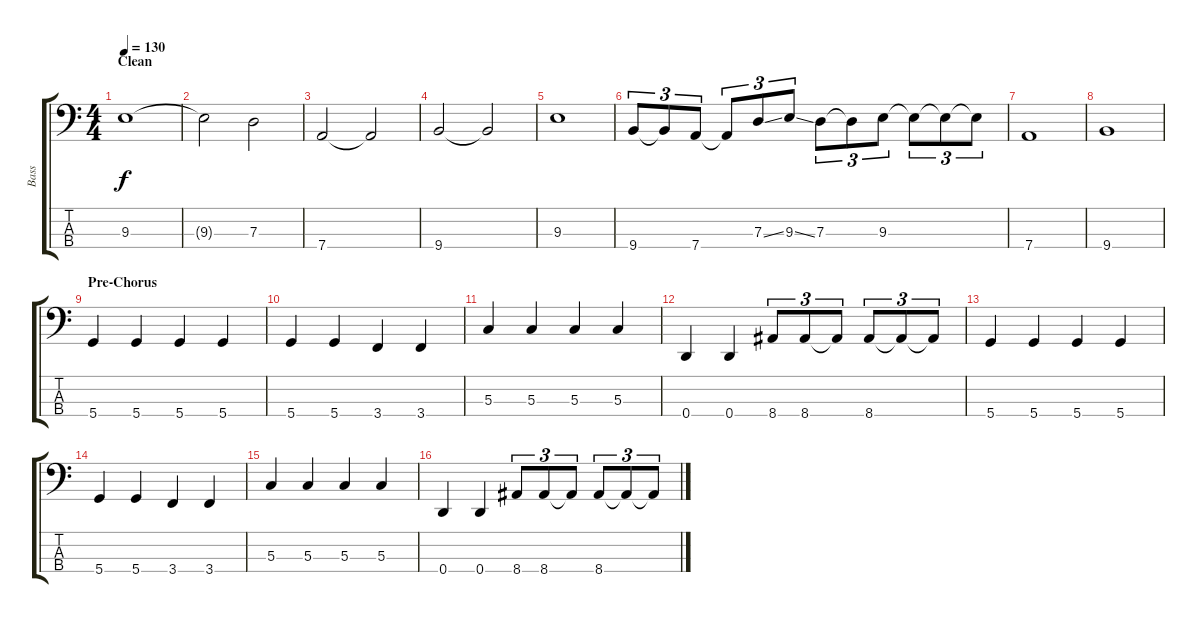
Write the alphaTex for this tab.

\track ("Bass" "Bass") {instrument electricbassfinger}
\staff {score tabs}
\tuning (F2 C2 G1 D1) {hide}
\ts (4 4)
\section ("" "Clean")
\tempo 130
\clef f4
\ks c
9.3.1{dy f} |
9.3{t}.2 7.3.2 |
7.4.2 7.4{t}.2 |
9.4.2 9.4{t}.2 |
9.3.1 |
9.4.8{tu (3 2)} 9.4{t}.8{tu (3 2)} 7.4.8{tu (3 2)} 7.4{t}.8{tu (3 2)} 7.3{ss}.8{tu (3 2)} 9.3{ss}.8{tu (3 2)} 7.3.8{tu (3 2)} 7.3{t}.8{tu (3 2)} 9.3.8{tu (3 2)} 9.3{t}.8{tu (3 2)} 9.3{t}.8{tu (3 2)} 9.3{t}.8{tu (3 2)} |
7.4.1 |
9.4.1 |
\section ("" "Pre-Chorus")
5.4.4 5.4.4 5.4.4 5.4.4 |
5.4.4 5.4.4 3.4.4 3.4.4 |
5.3.4 5.3.4 5.3.4 5.3.4 |
0.4.4 0.4.4 8.4.8{tu (3 2)} 8.4.8{tu (3 2)} 8.4{t}.8{tu (3 2)} 8.4.8{tu (3 2)} 8.4{t}.8{tu (3 2)} 8.4{t}.8{tu (3 2)} |
5.4.4 5.4.4 5.4.4 5.4.4 |
5.4.4 5.4.4 3.4.4 3.4.4 |
5.3.4 5.3.4 5.3.4 5.3.4 |
0.4.4 0.4.4 8.4.8{tu (3 2)} 8.4.8{tu (3 2)} 8.4{t}.8{tu (3 2)} 8.4.8{tu (3 2)} 8.4{t}.8{tu (3 2)} 8.4{t}.8{tu (3 2)}
